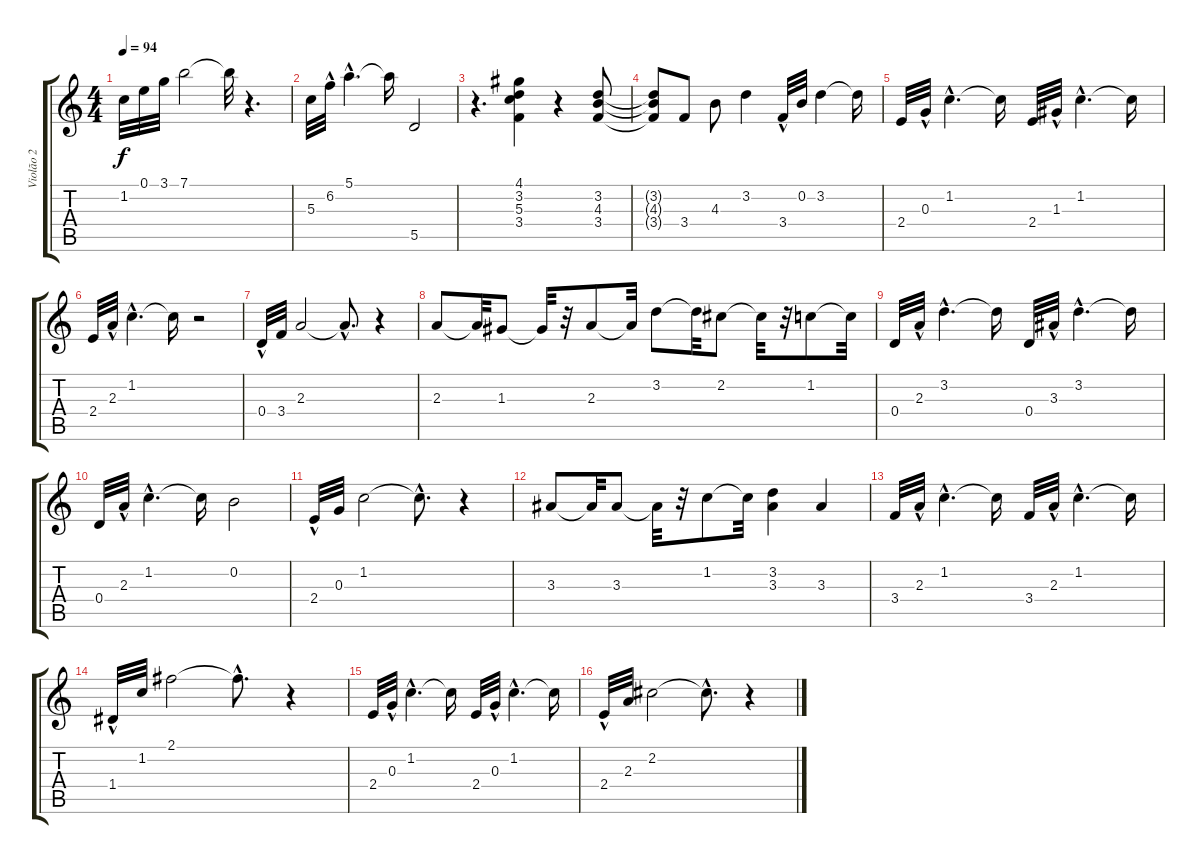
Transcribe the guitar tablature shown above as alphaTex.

\track ("Violão 2" "Violão 2") {instrument acousticguitarnylon}
\staff {score tabs}
\tuning (E4 B3 G3 D3 A2 E2) {hide}
\ts (4 4)
\tempo 94
\clef g2
\ks c
1.2.32{dy f instrument acousticguitarnylon} 0.1.32 3.1.32 7.1.2 7.1{t}.32 r.4{d} |
5.3.32 6.2{hac}.32 5.1{hac}.4{d} 5.1{t}.16 5.5.2 |
r.4{d} (4.1 3.2 5.3 3.4).4 r.4 (3.2 4.3 3.4).8 |
(3.2{t} 4.3{t} 3.4{t}).8 3.4.8 4.3.8 3.2.4 3.4{hac}.32 0.2.32 3.2.4 3.2{t}.16 |
2.4.32 0.3{hac}.32 1.2{hac}.4{d} 1.2{t}.16 2.4.32 1.3{hac}.32 1.2{hac}.4{d} 1.2{t}.16 |
2.4.32 2.3{hac}.32 1.2{hac}.4{d} 1.2{t}.16 r.2 |
0.4{hac}.32 3.4.32 2.3.2 2.3{hac t}.8{d} r.4 |
2.3.8 2.3{t}.32 1.3.8 1.3{t}.32 r.32 2.3.8 2.3{t}.32 3.2.8 3.2{t}.32 2.2.8 2.2{t}.32 r.32 1.2.8 1.2{t}.32 |
0.4.32 2.3{hac}.32 3.2{hac}.4{d} 3.2{t}.16 0.4.32 3.3{hac}.32 3.2{hac}.4{d} 3.2{t}.16 |
0.4.32 2.3{hac}.32 1.2{hac}.4{d} 1.2{t}.16 0.2.2 |
2.4{hac}.32 0.3.32 1.2.2 1.2{hac t}.8{d} r.4 |
3.3.8 3.3{t}.32 3.3.8 3.3{t}.32 r.32 1.2.8 1.2{t}.32 (3.2 3.3).4 3.3.4 |
3.4.32 2.3{hac}.32 1.2{hac}.4{d} 1.2{t}.16 3.4.32 2.3{hac}.32 1.2{hac}.4{d} 1.2{t}.16 |
1.4{hac}.32 1.2.32 2.1.2 2.1{hac t}.8{d} r.4 |
2.4.32 0.3{hac}.32 1.2{hac}.4{d} 1.2{t}.16 2.4.32 0.3{hac}.32 1.2{hac}.4{d} 1.2{t}.16 |
2.4{hac}.32 2.3.32 2.2.2 2.2{hac t}.8{d} r.4
